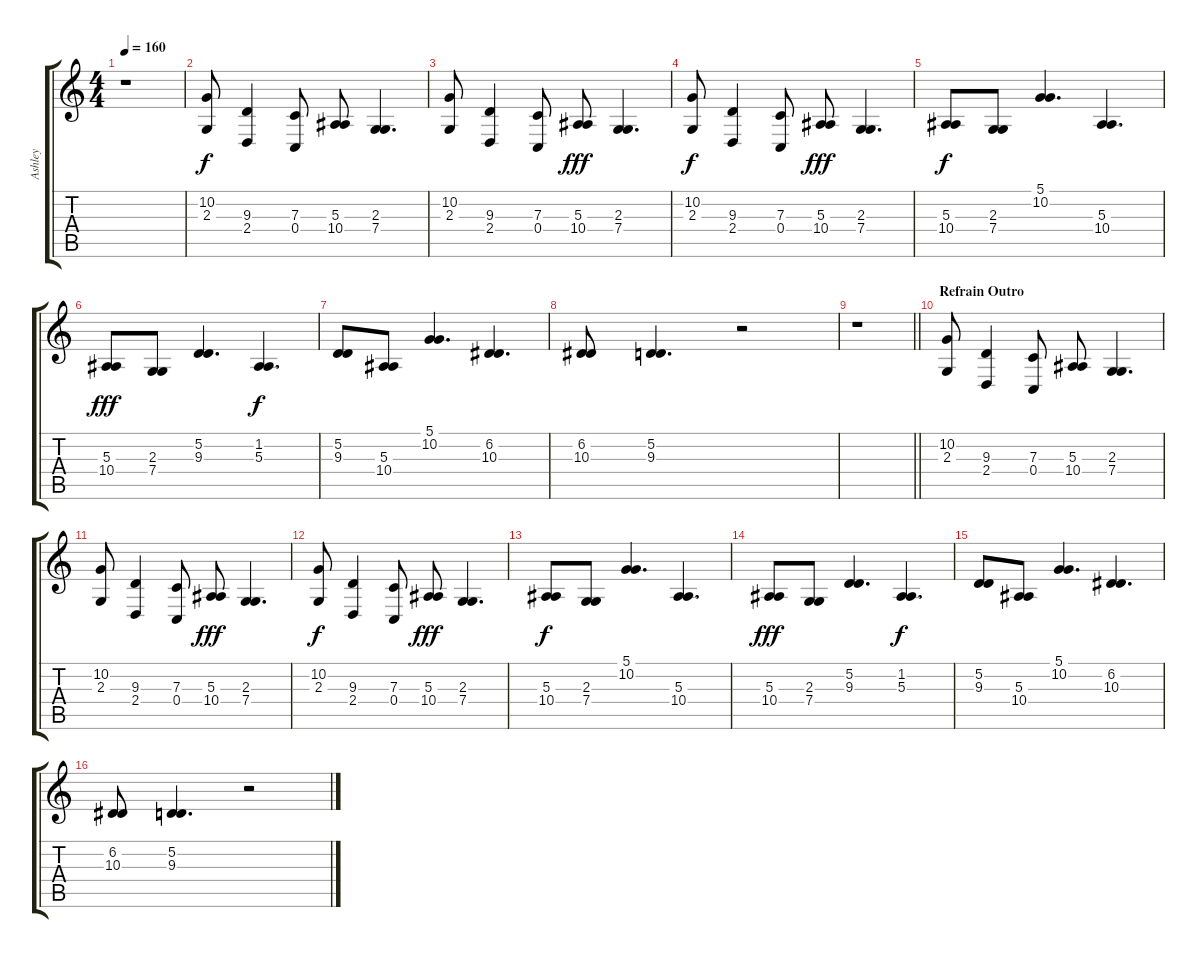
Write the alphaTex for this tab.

\track ("Ashley" "Ashley") {instrument stringensemble1}
\staff {score tabs}
\tuning (D4 A3 F3 C3 G2 D2) {hide}
\ts (4 4)
\tempo 160
\clef g2
\ks c
r.1{dy f} |
(10.2 2.3).8 (9.3 2.4).4 (7.3 0.4).8 (5.3 10.4).8 (2.3 7.4).4{d} |
(10.2 2.3).8 (9.3 2.4).4 (7.3 0.4).8 (5.3 10.4).8{dy fff} (2.3 7.4).4{d} |
(10.2 2.3).8{dy f} (9.3 2.4).4 (7.3 0.4).8 (5.3 10.4).8{dy fff} (2.3 7.4).4{d} |
(5.3 10.4).8{dy f} (2.3 7.4).8 (5.1 10.2).4{d} (5.3 10.4).4{d} |
(5.3 10.4).8{dy fff} (2.3 7.4).8 (5.2 9.3).4{d} (1.2 5.3).4{d dy f} |
(5.2 9.3).8 (5.3 10.4).8 (5.1 10.2).4{d} (6.2 10.3).4{d} |
(6.2 10.3).8 (5.2 9.3).4{d} r.2 |
\barLineRight lightlight
r.1 |
\section ("" "Refrain Outro")
(10.2 2.3).8{volume 12} (9.3 2.4).4 (7.3 0.4).8 (5.3 10.4).8 (2.3 7.4).4{d} |
(10.2 2.3).8 (9.3 2.4).4 (7.3 0.4).8 (5.3 10.4).8{dy fff} (2.3 7.4).4{d} |
(10.2 2.3).8{dy f} (9.3 2.4).4 (7.3 0.4).8 (5.3 10.4).8{dy fff} (2.3 7.4).4{d} |
(5.3 10.4).8{dy f} (2.3 7.4).8 (5.1 10.2).4{d} (5.3 10.4).4{d} |
(5.3 10.4).8{dy fff} (2.3 7.4).8 (5.2 9.3).4{d} (1.2 5.3).4{d dy f} |
(5.2 9.3).8 (5.3 10.4).8 (5.1 10.2).4{d} (6.2 10.3).4{d} |
(6.2 10.3).8 (5.2 9.3).4{d} r.2
